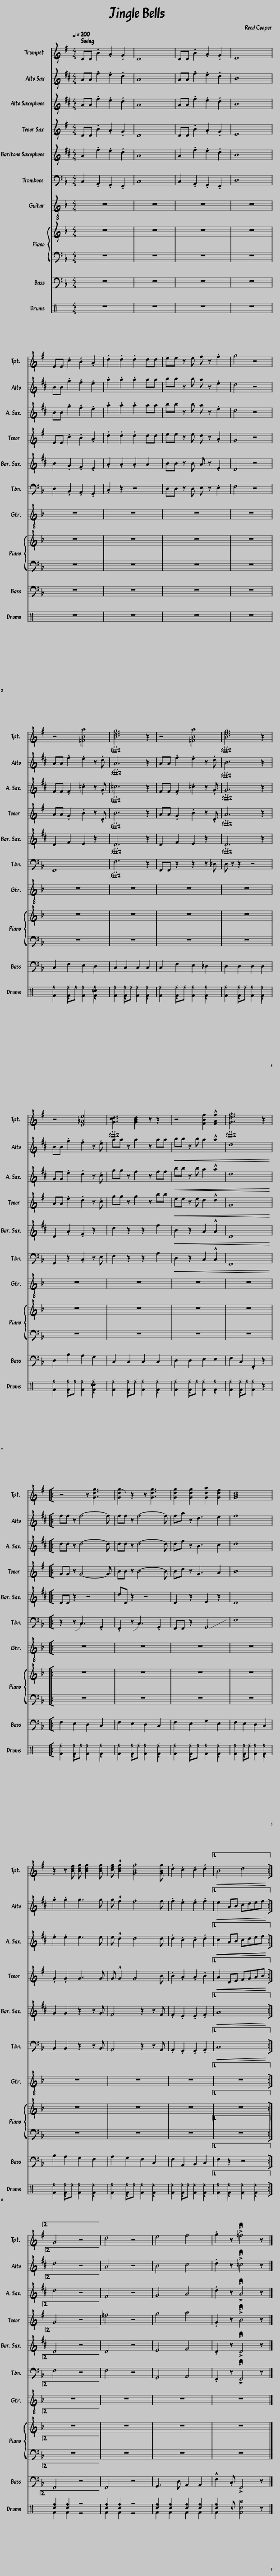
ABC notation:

X:1
%%score 1 2 3 4 5 6 7 ( 8 9 )
L:1/8
Q:1/4=200
M:4/4
I:linebreak $
K:F
V:1 treble transpose=-2
V:2 treble transpose=-9
V:3 treble transpose=-9
V:4 treble transpose=-14
V:5 treble transpose=-21
V:6 bass
V:7 bass transpose=-12
V:8 perc
K:none
V:9 perc
K:none
V:1
[K:G] DD .B2 .A2 .G2 | D8 | DD .B2 .A2 .G2 | E8 |$ EE .c2 .B2 .A2 | %5
 .d2 .d2 .d2 dd | ee z e f z .f2 | g4 z4 |$ z4 [=FBa]4 | [Bdg]6 z2 | %10
 z4 [=FBa]4 | [Beg]6 z2 |$ z4 [E_Ae]4 | [Gcd]3 [GBd]2 z z2 | z4 [FBf]2 !^![FAf]2 | %15
 [Gdg]6 z2 |:$ z4 z [Gdg]3 | [Gdg]2 z2 z [Gdg]3 | [Gdg]2 [Gdg]2 [Gda]2 [Gdf]2 | [GBd]8 |$ %20
 z2 z [Bdf] [Bdg] [Bdg]2 [Bdg] | [ceg] !^![Bdg]2 [GBg]4 [GBg] | .d2 .c2 .c2 .d2 |1!<(! B4 d4!<)! :|2$ G4 z4 || %25
 d4 z4 | e4 f4 | .g2 z !>!!fermata!=f4 z |] %28
V:2
[K:D] AA .f2 .e2 .d2 | A8 | AA .f2 .e2 .d2 | B8 |$ BB .g2 .f2 .e2 | %5
 .a2 .a2 .a2 aa | bb z b a z .e2 | d4 z4 |$ AA .f2 .e2 z .d | A6 z2 | %10
 AA .f2 .e2 z .d | B6 z2 |$ BB .g2 .f2 z .e | aa z a2 z aa |!<(! bb z b a2 !^!a2 | %15
 d8!<)! |:$ ff z f4- f | ff z f4- f | fa z d3 e2 | f8 |$ %20
 .g2 .g2 g3 g | g !^!f2 f4 f | .f2 .e2 .e2 .f2 |1!<(! e2 AB cdef!<)! :|2$ d4 z4 || %25
 A4 z4 | B4 c4 | .d2 z !>!!fermata!=c4 z |] %28
V:3
[K:D] AA .f2 .e2 .d2 | A8 | AA .f2 .e2 .d2 | B8 |$ BB .g2 .f2 .e2 | %5
 .a2 .a2 .a2 aa | bb z b a z .e2 | d4 z4 |$ FF .F2 .=c2 z .G | =c6 z2 | %10
 FF .F2 .=c2 z .G | G6 z2 |$ GG .e2 .d2 z .c | gg z f2 z ff |!<(! bb z b a2 !^!a2 | %15
 d8!<)! |:$ dd z d4- d | dd z d4- d | df z B3 c2 | d8 |$ %20
 .e2 .e2 e3 e | e !^!d2 d4 d | .d2 .c2 .c2 .d2 |1!<(!!<(! c2 AB cdef!<)!!<)! :|2$ d4 z4 || %25
 F4 z4 | G4 A4 | .d2 z !>!!fermata!A4 z |] %28
V:4
[K:G] DD .B2 .A2 .G2 | D8 | DD .B2 .A2 .G2 | E8 |$ EE .c2 .B2 .A2 | %5
 .d2 .d2 .d2 dd | ee z e d z .A2 | G4 z4 |$ AA .G2 .B2 z .D | B6 z2 | %10
 AA .G2 .B2 z .D | A6 z2 |$ AA .e2 .d2 z .c | gg z g2 z bb |!<(! ee z e d2 !^!d2 | %15
 G8!<)! |:$ GG z G4- G | BB z B4- B | Bd z G3 A2 | B8 |$ %20
 .G2 .G2 G3 G | G !^!G2 G4 B | .B2 .A2 .A2 .B2 |1!<(!!<(! A2 DE FGAB!<)!!<)! :|2$ G4 z4 || %25
 =f4 z4 | g4 a4 | .G2 z !>!!fermata!B4 z |] %28
V:5
[K:D] A2 .f2 .e2 .d2 | A8 | A2 .f2 .e2 .d2 | B8 |$ B2 .G2 .F2 .E2 | %5
 .A2 .A2 .A2 A2 | BB z B A z .E2 | D4 z4 |$ D2 F2 E2 z2 | D6 z2 | %10
 D2 F2 E2 z2 | D6 z2 |$ D2 .A2 .F2 z2 | d2 z2 z2 f2 |!<(! B2 z2 A2 !^!A2 | %15
 D8!<)! |:$ DD z2 z4 | dD z2 z4 | D2 z2 E2 z2 | D8 |$ %20
 G2 G2 z2 z G | F4 z2 z F | .F2 .E2 .E2 .F2 |1!<(! A8!<)! :|2$ D4 z4 || %25
 D4 z4 | E4 F4 | .D2 z !>!!fermata!D4 z |] %28
V:6
 C,2 .A,,2 .G,,2 .F,,2 | C,8 | C,2 .A,,2 .G,,2 .F,,2 | D,8 |$ D,2 .B,,2 .A,,2 .G,,2 | %5
 .C,2 z2 z4 | D,D, z D, E, z .E,2 | F,4 z4 |$ F,,8 | F,6 z2 | %10
 F,,F,, z2 z2 z _D, | D, z z2 z4 |$ G,,2 z2 .C,2 z E, | F,2 z2 z2 A,2 |!<(! D,2 z2 C,2 !^!C,2 | %15
 F,,8!<)! |:$ z2 z !slide!C,3 .G,,2 | .F,,2 z !slide!C,3 .G,,2 | F,,F,, z2 G,,4 | F,8 |$ %20
 B,,2 B,,2 z2 z B,, | A,,4 z2 z A,, | .A,,2 .G,,2 .G,,2 .A,,2 |1!<(! C,8!<)! :|2$ F,4 z4 || %25
 F,4 z4 | G,,4 A,,4 | .F,,2 z !>!!fermata!F,,4 z |] %28
V:7
 z8 | z8 | z8 | z8 |$ z8 | %5
 z8 | z8 | z8 |$ C,2 F,2 E,2 D,2 | C,2 C,2 C,2 C,2 | %10
 C,2 F,2 E,2 _D,2 | D,2 D,2 D,2 D,2 |$ D,2 B,2 A,2 G,2 | C,2 C,2 C,2 C,2 | D,2 D,2 E,2 E,2 | %15
 F,2 C,2 .F,,2 z2 |:$ F,2 E,2 D,2 C,2 | F,2 E,2 D,2 C,2 | F,2 E,2 G,2 E,2 | F,2 E,2 D,2 C,2 |$ %20
 B,2 A,2 G,2 F,2 | A,2 G,2 F,2 C,2 | F,2 A,,2 B,,2 C,2 |1 F,2 z2 z4 :|2$ F,,4 z4 || %25
 F,,4 z4 | G,,3 D, A,,2 A,,2 | !^!F,2 .C, !>!F,,4 z |] %28
V:8
[K:C] z8 | z8 | z8 | z8 |$ z8 | %5
 z8 | z8 | z8 |$ [F^f]2 [F^f]^f [F^f]2 [F^cc^f]2 | [F^f]2 [F^f]^f [F^f]2 [F^f]2 | %10
 [F^f]2 [F^f]^f [F^f]2 [F^f]2 | [F^f]2 [F^f]^f [F^f]2 [F^f]2 |$ [F^f]2 [F^f]^f [F^f]2 [F^cc^f]2 | [F^f]2 [F^f]^f [F^f]2 [F^f]2 | [F^f]2 [F^f]^f [F^f]2 [F^f]2 | %15
 [F^f]2 [F^f]^f [F^f]2 z2 |:$ [F^f]2 [F^f]^f [F^f]2 [F^f]2 | [F^f]2 [F^f]^f [F^f]2 [F^f]2 | [F^f]2 [F^f]^f [F^f]2 [F^f]2 | [F^f]2 [F^f]^f [F^f]2 [F^f]2 |$ %20
 [F^f]2 [F^f]^f [F^f]2 [F^f]2 | [F^f]2 [F^f]^f [F^f]2 [F^f]2 | [F^f]2 [F^f]^f [F^f]2 [F^f]2 |1 [F^f]2 [F^f]2 [F^f]2 [F^f]2 :|2$ [c_f]2 [c_f]2 z4 || %25
 [c_f]2 [c_f]2 z4 | [c_f]2 [c_f]2 [c_f]2 [c_f]2 | [c_f]2 ^c [Fc^a]4 z |] %28
V:9
[K:C] x8 | x8 | x8 | x8 |$ x8 | %5
 x8 | x8 | x8 |$ x2 ^D2 x2 ^D2 | x2 ^D2 x2 ^D2 | %10
 x2 ^D2 x2 ^D2 | x2 ^D2 x2 ^D2 |$ x2 ^D2 x2 ^D2 | x2 ^D2 x2 ^D2 | x2 ^D2 x2 ^D2 | %15
 x2 ^D2 x4 |:$ x2 ^D2 x2 ^D2 | x2 ^D2 x2 ^D2 | x2 ^D2 x2 ^D2 | x2 ^D2 x2 ^D2 |$ %20
 x2 ^D2 x2 ^D2 | x2 ^D2 x2 ^D2 | x2 ^D2 x2 ^D2 |1 x2 ^D2 x2 ^D2 :|2$ F2 F2 z4 || %25
 F2 F2 z4 | F2 F2 F2 F2 | F2 x6 |] %28
